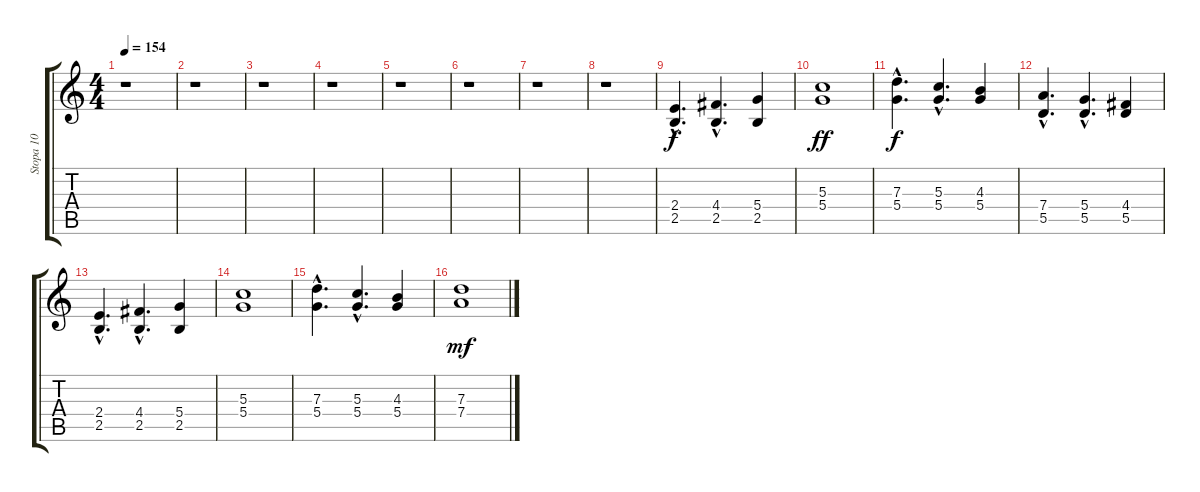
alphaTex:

\track ("Stopa 10" "Stopa 10") {instrument distortionguitar}
\staff {score tabs}
\tuning (E4 B3 G3 D3 A2 E2) {hide}
\ts (4 4)
\tempo 154
\clef g2
\ks c
r.1{dy f volume 8 instrument distortionguitar} |
r.1 |
r.1 |
r.1 |
r.1 |
r.1 |
r.1 |
r.1 |
(2.4{hac} 2.5{hac}).4{d volume 13} (4.4{hac} 2.5{hac}).4{d} (5.4 2.5).4 |
(5.3 5.4).1{dy ff} |
(7.3{hac} 5.4{hac}).4{d dy f} (5.3{hac} 5.4{hac}).4{d} (4.3 5.4).4 |
(7.4{hac} 5.5{hac}).4{d} (5.4{hac} 5.5{hac}).4{d} (4.4 5.5).4 |
(2.4{hac} 2.5{hac}).4{d} (4.4{hac} 2.5{hac}).4{d} (5.4 2.5).4 |
(5.3 5.4).1 |
(7.3{hac} 5.4{hac}).4{d} (5.3{hac} 5.4{hac}).4{d} (4.3 5.4).4 |
(7.3 7.4).1{dy mf}
